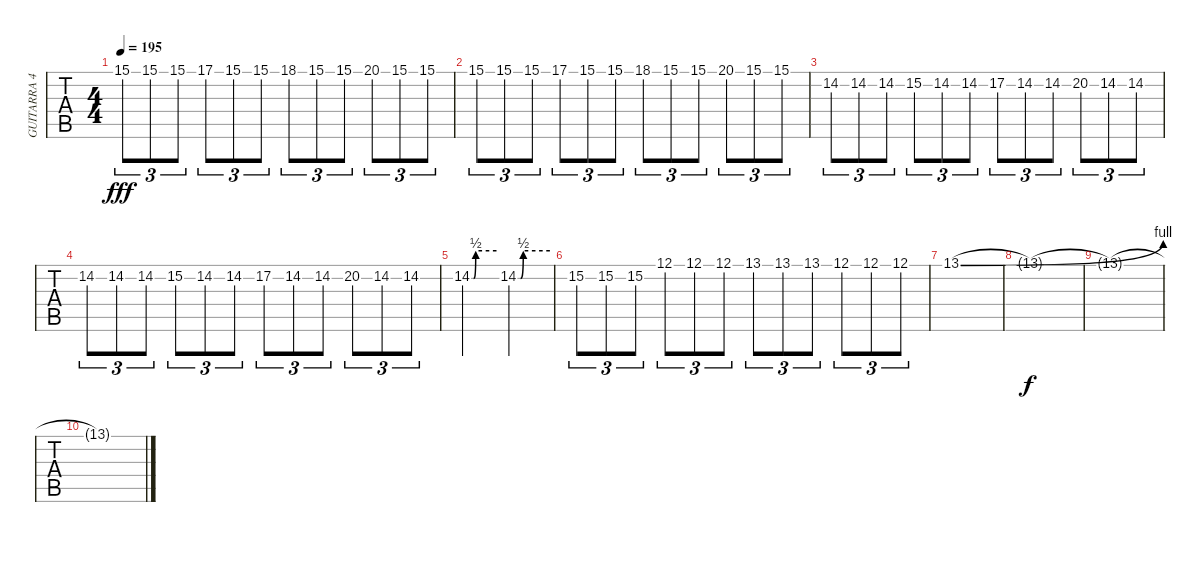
\track ("GUITARRA 4" "GUITARRA 4") {instrument overdrivenguitar}
\staff {tabs}
\tuning (Eb4 Bb3 Gb3 Db3 Ab2 Eb2) {hide}
\ts (4 4)
\tempo 195
\clef g2
\ks c
15.1.8{tu (3 2) dy fff} 15.1.8{tu (3 2)} 15.1.8{tu (3 2)} 17.1.8{tu (3 2)} 15.1.8{tu (3 2)} 15.1.8{tu (3 2)} 18.1.8{tu (3 2)} 15.1.8{tu (3 2)} 15.1.8{tu (3 2)} 20.1.8{tu (3 2)} 15.1.8{tu (3 2)} 15.1.8{tu (3 2)} |
15.1.8{tu (3 2)} 15.1.8{tu (3 2)} 15.1.8{tu (3 2)} 17.1.8{tu (3 2)} 15.1.8{tu (3 2)} 15.1.8{tu (3 2)} 18.1.8{tu (3 2)} 15.1.8{tu (3 2)} 15.1.8{tu (3 2)} 20.1.8{tu (3 2)} 15.1.8{tu (3 2)} 15.1.8{tu (3 2)} |
14.2.8{tu (3 2)} 14.2.8{tu (3 2)} 14.2.8{tu (3 2)} 15.2.8{tu (3 2)} 14.2.8{tu (3 2)} 14.2.8{tu (3 2)} 17.2.8{tu (3 2)} 14.2.8{tu (3 2)} 14.2.8{tu (3 2)} 20.2.8{tu (3 2)} 14.2.8{tu (3 2)} 14.2.8{tu (3 2)} |
14.2.8{tu (3 2)} 14.2.8{tu (3 2)} 14.2.8{tu (3 2)} 15.2.8{tu (3 2)} 14.2.8{tu (3 2)} 14.2.8{tu (3 2)} 17.2.8{tu (3 2)} 14.2.8{tu (3 2)} 14.2.8{tu (3 2)} 20.2.8{tu (3 2)} 14.2.8{tu (3 2)} 14.2.8{tu (3 2)} |
14.2{be (custom 0 0 5 0 10 2 60 2)}.2 14.2{be (custom 0 0 5 0 10 2 60 2)}.2 |
15.2.8{tu (3 2)} 15.2.8{tu (3 2)} 15.2.8{tu (3 2)} 12.1.8{tu (3 2)} 12.1.8{tu (3 2)} 12.1.8{tu (3 2)} 13.1.8{tu (3 2)} 13.1.8{tu (3 2)} 13.1.8{tu (3 2)} 12.1.8{tu (3 2)} 12.1.8{tu (3 2)} 12.1.8{tu (3 2)} |
13.1{be (bend 0 0 60 4)}.1 |
13.1{t}.1{dy f} |
13.1{t}.1 |
13.1{t}.1
